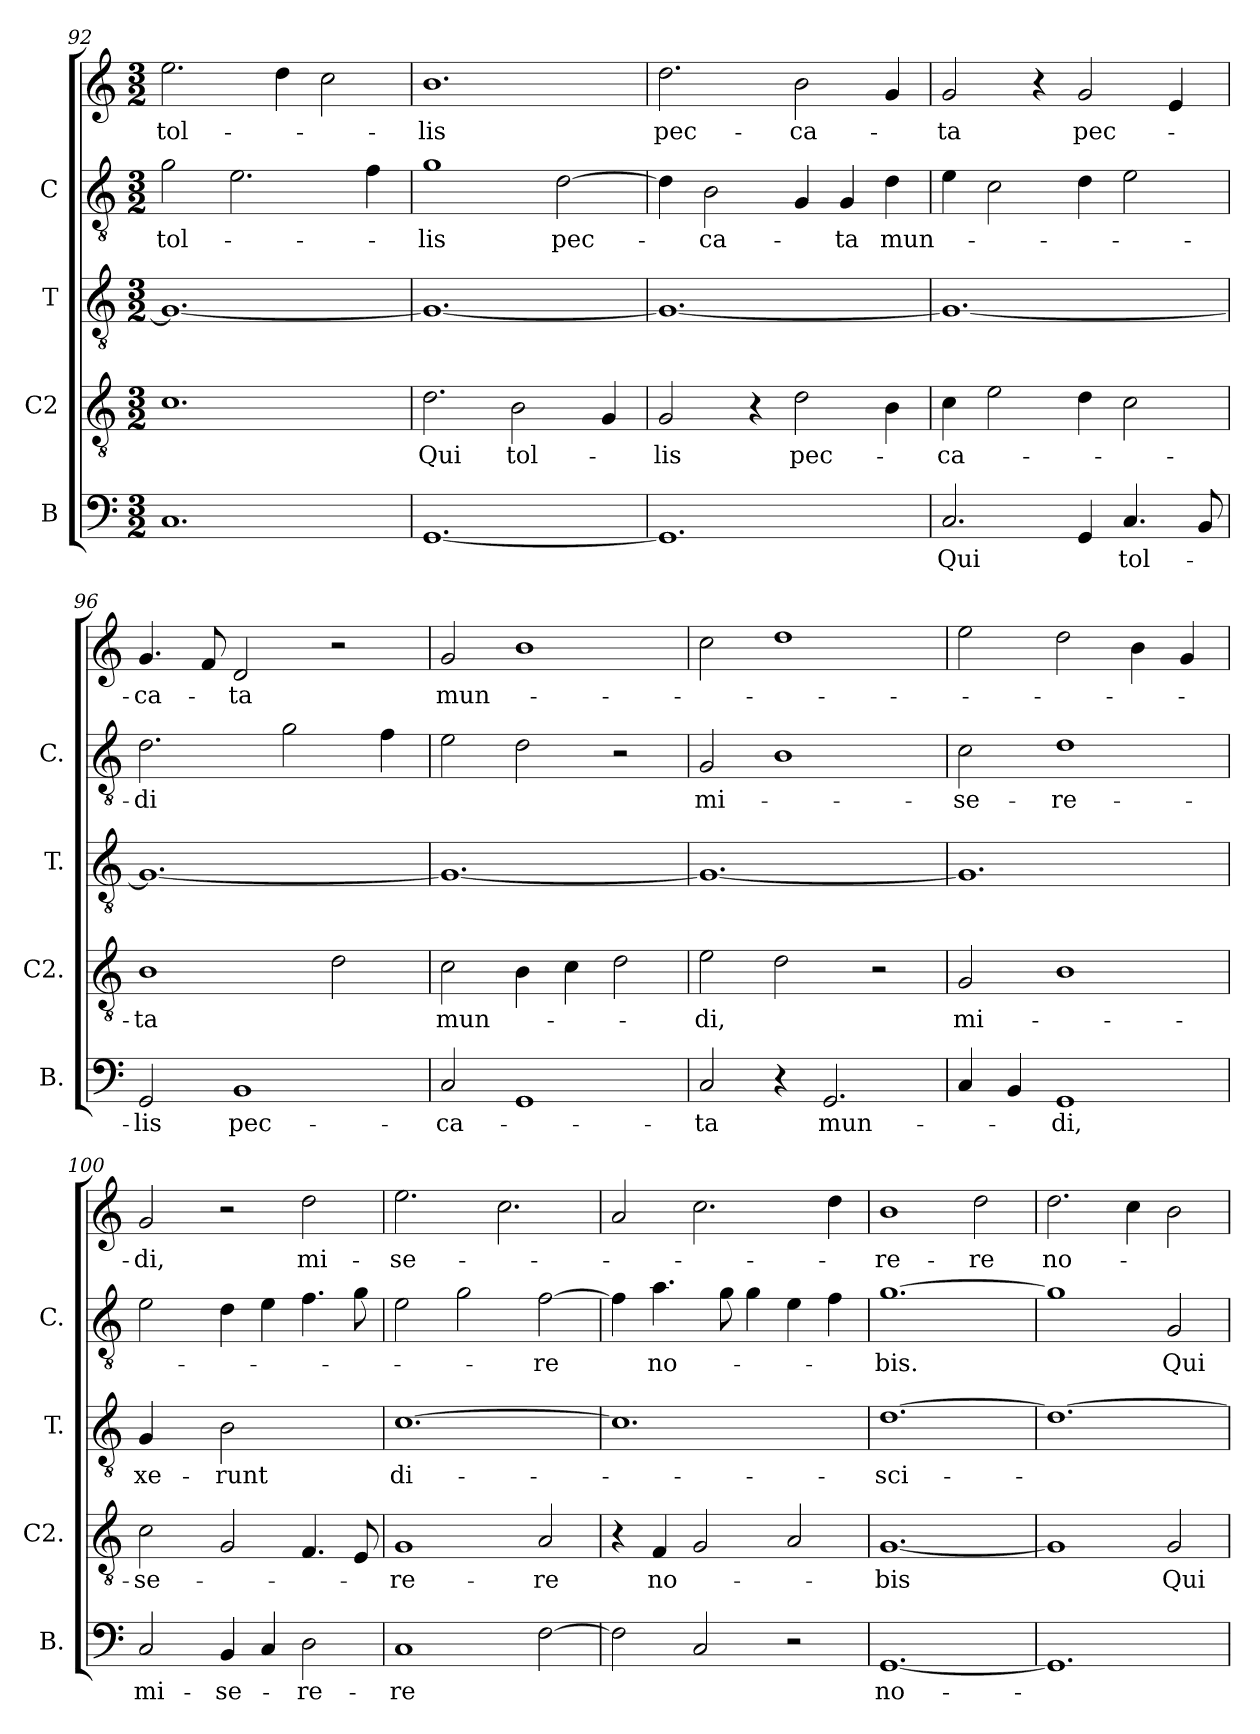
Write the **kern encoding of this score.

**kern	**text	**kern	**text	**kern	**text	**kern	**text	**kern	**text
*part5	*part5	*part4	*part4	*part3	*part3	*part2	*part2	*part1	*part1
*staff5	*staff5	*staff4	*staff4	*staff3	*staff3	*staff2	*staff2	*staff1	*staff1
*I"B	*	*I"C2	*	*I"T	*	*I"C	*	*	*
*I'B.	*	*I'C2.	*	*I'T.	*	*I'C.	*	*	*
*clefF4	*	*clefGv2	*	*clefGv2	*	*clefGv2	*	*clefG2	*
*ITrd-7c-12	*	*	*	*	*	*	*	*	*
*k[]	*	*k[]	*	*k[]	*	*k[]	*	*k[]	*
*C:	*	*C:	*	*C:	*	*C:	*	*C:	*
*M3/2	*	*M3/2	*	*M3/2	*	*M3/2	*	*M3/2	*
=92	=92	=92	=92	=92	=92	=92	=92	=92	=92
1.c/	.	1.c/	.	1.G/_	.	2g\	tol-	2.ee\	tol-
.	.	.	.	.	.	2.e\	.	.	.
.	.	.	.	.	.	.	.	4dd\	.
.	.	.	.	.	.	.	.	2cc\	.
.	.	.	.	.	.	4f\	.	.	.
=93	=93	=93	=93	=93	=93	=93	=93	=93	=93
[1.G/	.	2.d\	Qui	1.G/_	.	1g/	-lis	1.b\	-lis
.	.	2B\	tol-	.	.	.	.	.	.
.	.	.	.	.	.	[2d\	pec-	.	.
.	.	4G/	.	.	.	.	.	.	.
!!LO:PB:g=z
=94	=94	=94	=94	=94	=94	=94	=94	=94	=94
1.G/]	.	2G/	-lis	1.G/_	.	4d\]	.	2.dd\	pec-
.	.	.	.	.	.	2B\	-ca-	.	.
.	.	4r	.	.	.	.	.	.	.
.	.	2d\	pec-	.	.	4G/	.	2b\	-ca-
.	.	.	.	.	.	4G/	-ta	.	.
.	.	4B\	.	.	.	4d\	mun-	4g/	.
=95	=95	=95	=95	=95	=95	=95	=95	=95	=95
2.c/	Qui	4c\	-ca-	1.G/_	.	4e\	.	2g/	-ta
.	.	2e\	.	.	.	2c\	.	.	.
.	.	.	.	.	.	.	.	4r	.
4G/	.	4d\	.	.	.	4d\	.	2g/	pec-
4.c/	tol-	2c\	.	.	.	2e\	.	.	.
.	.	.	.	.	.	.	.	4e/	.
8B/	.	.	.	.	.	.	.	.	.
=96	=96	=96	=96	=96	=96	=96	=96	=96	=96
2G/	-lis	1B\	-ta	1.G/_	.	2.d\	-di	4.g/	-ca-
.	.	.	.	.	.	.	.	8f/	.
1B/	pec-	.	.	.	.	.	.	2d/	-ta
.	.	.	.	.	.	2g\	.	.	.
.	.	2d\	.	.	.	.	.	2r	.
.	.	.	.	.	.	4f\	.	.	.
=97	=97	=97	=97	=97	=97	=97	=97	=97	=97
2c/	-ca-	2c\	mun-	1.G/_	.	2e\	.	2g/	mun-
1G/	.	4B\	.	.	.	2d\	.	1b\	.
.	.	4c\	.	.	.	.	.	.	.
.	.	2d\	.	.	.	2r	.	.	.
=98	=98	=98	=98	=98	=98	=98	=98	=98	=98
2c/	-ta	2e\	-di,	1.G/_	.	2G/	mi-	2cc\	.
4r	.	2d\	.	.	.	1B\	.	1dd/	.
2.G/	mun-	.	.	.	.	.	.	.	.
.	.	2r	.	.	.	.	.	.	.
=99	=99	=99	=99	=99	=99	=99	=99	=99	=99
4c/	.	2G/	mi-	1.G/]	.	2c\	-se-	2ee\	.
4B/	.	.	.	.	.	.	.	.	.
1G/	-di,	1B\	.	.	.	1d/	-re-	2dd\	.
.	.	.	.	.	.	.	.	4b\	.
.	.	.	.	.	.	.	.	4g/	.
!!LO:LB:g=z
=100	=100	=100	=100	=100	=100	=100	=100	=100	=100
2c/	mi-	2c\	-se-	4G/	-xe-	2e\	.	2g/	-di,
.	.	.	.	4ryy	.	.	.	.	.
4B/	-se-	2G/	.	2B\	-runt	4d\	.	2r	.
4c/	.	.	.	.	.	4e\	.	.	.
2d\	-re-	4.F/	.	2ryy	.	4.f\	.	2dd\	mi-
.	.	8E/	.	.	.	8g\	.	.	.
=101	=101	=101	=101	=101	=101	=101	=101	=101	=101
1c/	-re	1G/	-re-	[1.c\	di-	2e\	.	2.ee\	-se-
.	.	.	.	.	.	2g\	.	.	.
.	.	.	.	.	.	.	.	2.cc\	.
[2f\	.	2A/	-re	.	.	[2f\	-re	.	.
=102	=102	=102	=102	=102	=102	=102	=102	=102	=102
2f\]	.	4r	.	1.c\]	.	4f\]	.	2a/	.
.	.	4F/	no-	.	.	4.a\	no-	.	.
2c/	.	2G/	.	.	.	.	.	2.cc\	.
.	.	.	.	.	.	8g\	.	.	.
.	.	.	.	.	.	4g\	.	.	.
2r	.	2A/	.	.	.	4e\	.	.	.
.	.	.	.	.	.	4f\	.	4dd\	.
=103	=103	=103	=103	=103	=103	=103	=103	=103	=103
[1.G/	no-	[1.G/	-bis	[1.d\	-sci-	[1.g\	-bis.	1b\	-re-
.	.	.	.	.	.	.	.	2dd\	-re
=104	=104	=104	=104	=104	=104	=104	=104	=104	=104
1.G/]	.	1G/]	.	1.d\_	.	1g/]	.	2.dd\	no-
.	.	.	.	.	.	.	.	4cc\	.
.	.	2G/	Qui	.	.	2G/	Qui	2b\	.
=	=	=	=	=	=	=	=	=	=
*-	*-	*-	*-	*-	*-	*-	*-	*-	*-
